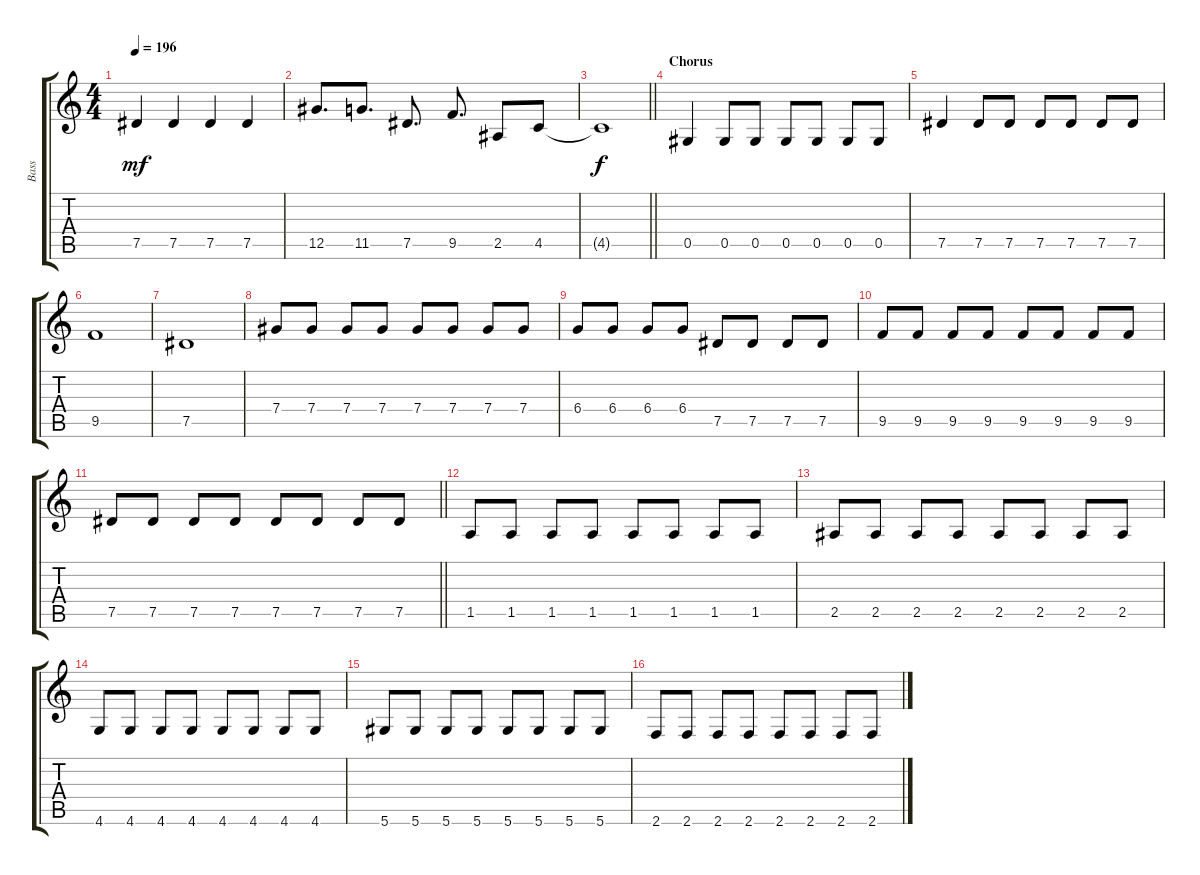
\track ("Bass" "Bass") {instrument electricbasspick}
\staff {score tabs}
\tuning (Eb4 Bb3 Gb3 Db3 Ab2 Eb2) {hide}
\ts (4 4)
\tempo 196
\clef g2
\ks c
7.5.4{dy mf} 7.5.4 7.5.4 7.5.4 |
12.5.8{d} 11.5.8{d} 7.5.8{d} 9.5.8{d} 2.5.8 4.5.8 |
\barLineRight lightlight
4.5{t}.1{dy f} |
\section ("" "Chorus")
0.5.4 0.5.8 0.5.8 0.5.8 0.5.8 0.5.8 0.5.8 |
7.5.4 7.5.8 7.5.8 7.5.8 7.5.8 7.5.8 7.5.8 |
9.5.1 |
7.5.1 |
7.4.8 7.4.8 7.4.8 7.4.8 7.4.8 7.4.8 7.4.8 7.4.8 |
6.4.8 6.4.8 6.4.8 6.4.8 7.5.8 7.5.8 7.5.8 7.5.8 |
9.5.8 9.5.8 9.5.8 9.5.8 9.5.8 9.5.8 9.5.8 9.5.8 |
\barLineRight lightlight
7.5.8 7.5.8 7.5.8 7.5.8 7.5.8 7.5.8 7.5.8 7.5.8 |
1.5.8 1.5.8 1.5.8 1.5.8 1.5.8 1.5.8 1.5.8 1.5.8 |
2.5.8 2.5.8 2.5.8 2.5.8 2.5.8 2.5.8 2.5.8 2.5.8 |
4.6.8 4.6.8 4.6.8 4.6.8 4.6.8 4.6.8 4.6.8 4.6.8 |
5.6.8 5.6.8 5.6.8 5.6.8 5.6.8 5.6.8 5.6.8 5.6.8 |
2.6.8 2.6.8 2.6.8 2.6.8 2.6.8 2.6.8 2.6.8 2.6.8
